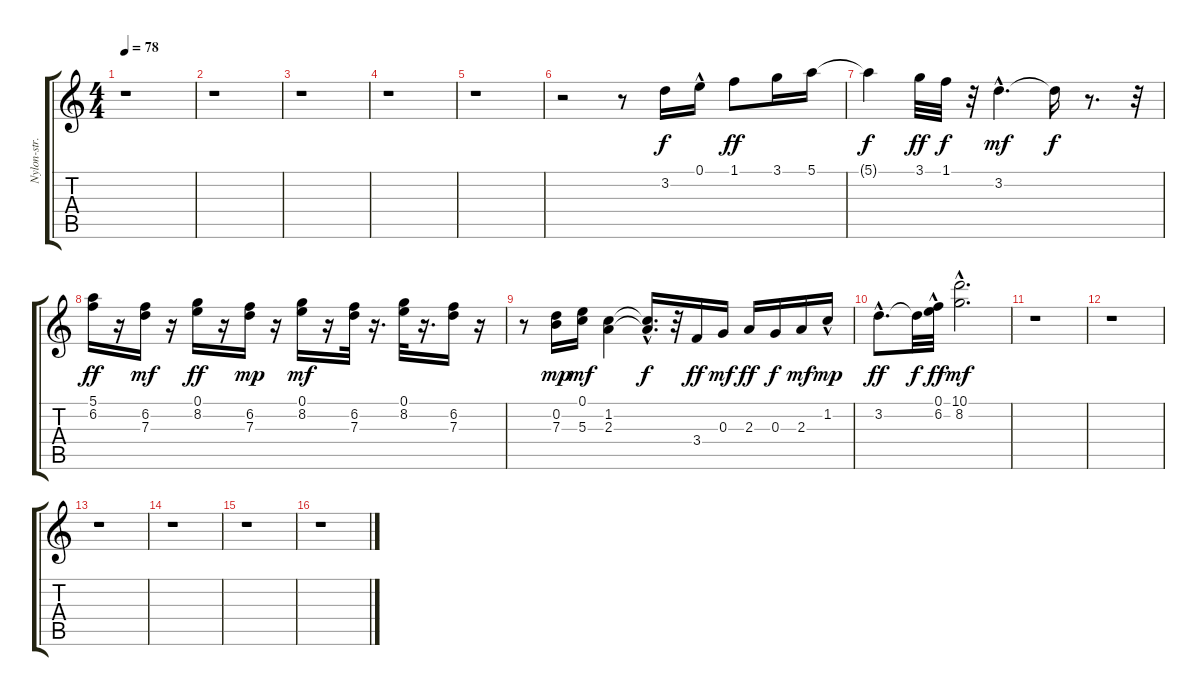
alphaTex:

\track ("Nylon-str.Gt        " "Nylon-str.") {instrument acousticguitarnylon}
\staff {score tabs}
\tuning (E4 B3 G3 D3 A2 E2) {hide}
\ts (4 4)
\tempo 78
\clef g2
\ks c
r.1{dy f instrument acousticguitarnylon} |
r.1 |
r.1 |
r.1 |
r.1 |
r.2 r.8 3.2.16 0.1{hac}.16 1.1.8{dy ff} 3.1.16 5.1.16 |
5.1{t}.4{dy f} 3.1.32{dy ff} 1.1.32{dy f} r.32 3.2{hac}.4{d dy mf} 3.2{t}.16{dy f} r.8{d} r.32 |
(5.1 6.2).16{dy ff} r.16 (6.2 7.3).16{dy mf} r.16 (0.1 8.2).16{dy ff} r.16 (6.2 7.3).16{dy mp} r.16 (0.1 8.2).16{dy mf} r.16 (6.2 7.3).32 r.16{d} (0.1 8.2).32 r.16{d} (6.2 7.3).16 r.16 |
r.8 (0.2 7.3).16{dy mp} (0.1 5.3).16{dy mf} (1.2 2.3).4 (1.2{hac t} 2.3{hac t}).16{d dy f} r.32 3.4.16{dy ff} 0.3.16{dy mf} 2.3.16{dy ff} 0.3.16{dy f} 2.3.16{dy mf} 1.2{hac}.16{dy mp} |
3.2{hac}.8{d dy ff} 3.2{t}.32{dy f} (0.1{hac} 6.2{hac}).32{dy ff} (10.1{hac} 8.2{hac}).2{d dy mf} |
r.1 |
r.1 |
r.1 |
r.1 |
r.1 |
r.1
